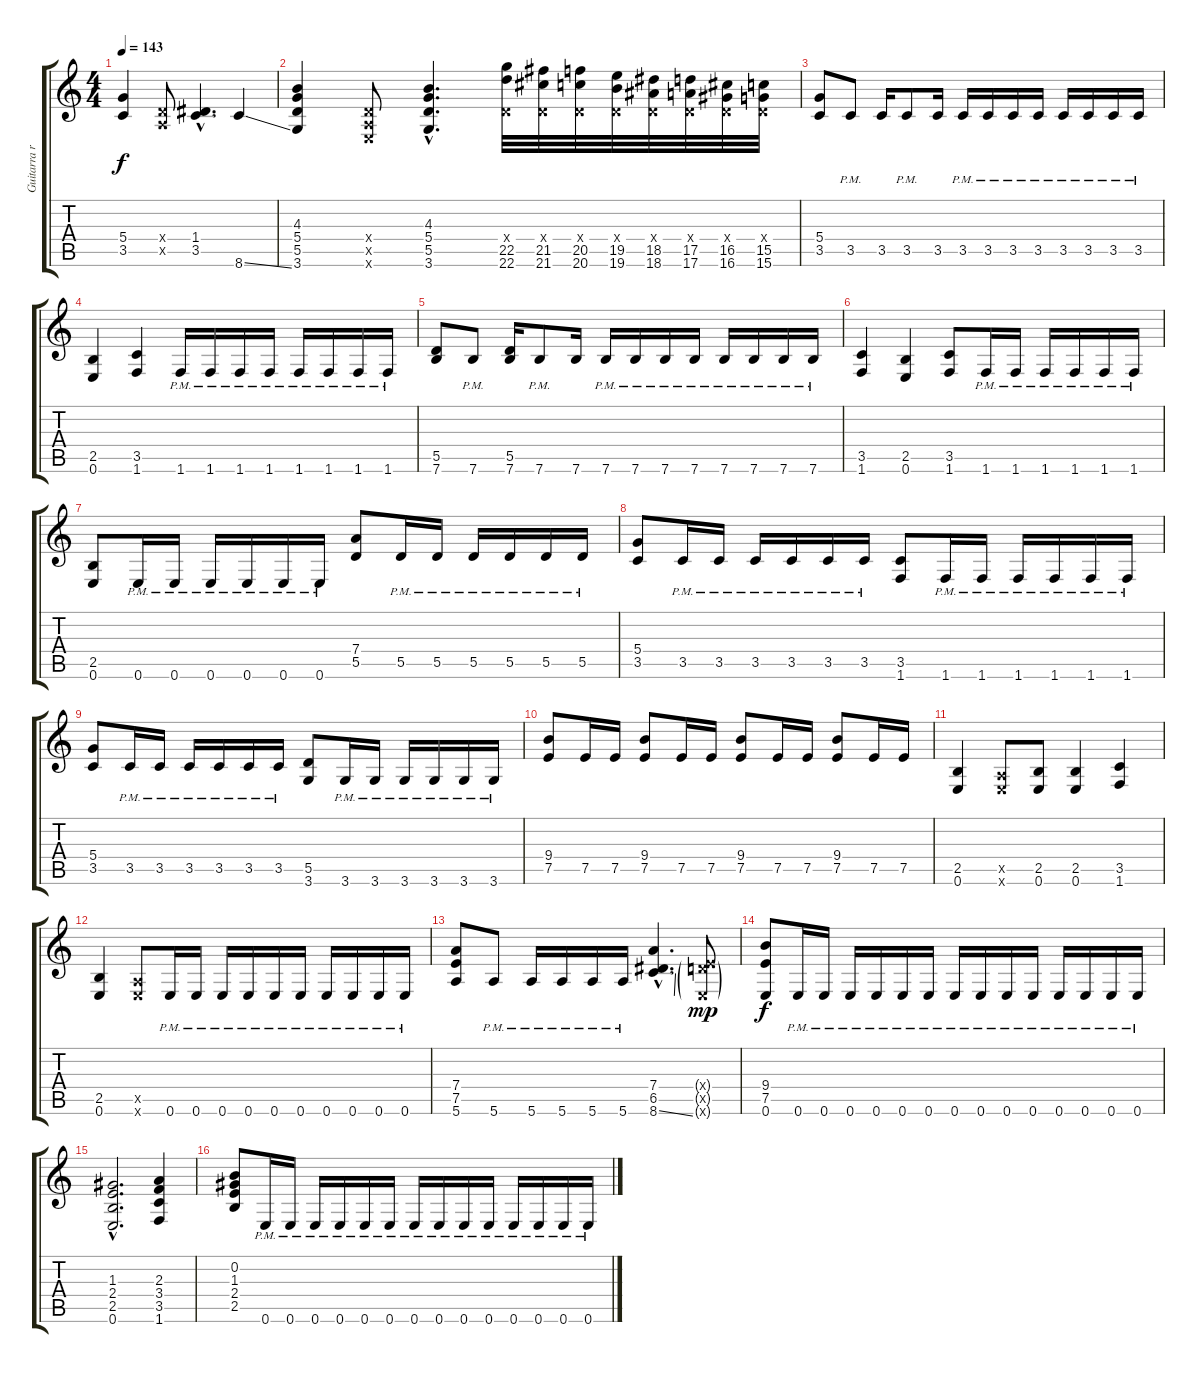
\track ("Guitarra ritmica" "Guitarra r") {instrument overdrivenguitar}
\staff {score tabs}
\tuning (E4 B3 G3 D3 A2 E2) {hide}
\ts (4 4)
\tempo 143
\clef g2
\ks c
(5.4 3.5).4{dy f} (0.4{x} 0.5{x}).8 (1.4{hac} 3.5{hac}).4{d} 8.6{ss}.4 |
(4.3 5.4 5.5 3.6).4 (0.4{x} 0.5{x} 0.6{x}).8 (4.3{hac} 5.4{hac} 5.5{hac} 3.6{hac}).4{d} (0.4{x} 22.5 22.6).32{instrument guitarfretnoise} (0.4{x} 21.5 21.6).32 (0.4{x} 20.5 20.6).32 (0.4{x} 19.5 19.6).32 (0.4{x} 18.5 18.6).32 (0.4{x} 17.5 17.6).32 (0.4{x} 16.5 16.6).32 (0.4{x} 15.5 15.6).32 |
(5.4 3.5).8{instrument overdrivenguitar} 3.5{pm}.8 3.5.16 3.5{pm}.8 3.5.16 3.5{pm}.16 3.5{pm}.16 3.5{pm}.16 3.5{pm}.16 3.5{pm}.16 3.5{pm}.16 3.5{pm}.16 3.5{pm}.16 |
(2.5 0.6).4 (3.5 1.6).4 1.6{pm}.16 1.6{pm}.16 1.6{pm}.16 1.6{pm}.16 1.6{pm}.16 1.6{pm}.16 1.6{pm}.16 1.6{pm}.16 |
(5.5 7.6).8 7.6{pm}.8 (5.5 7.6).16 7.6{pm}.8 7.6.16 7.6{pm}.16 7.6{pm}.16 7.6{pm}.16 7.6{pm}.16 7.6{pm}.16 7.6{pm}.16 7.6{pm}.16 7.6{pm}.16 |
(3.5 1.6).4 (2.5 0.6).4 (3.5 1.6).8 1.6{pm}.16 1.6{pm}.16 1.6{pm}.16 1.6{pm}.16 1.6{pm}.16 1.6{pm}.16 |
(2.5 0.6).8 0.6{pm}.16 0.6{pm}.16 0.6{pm}.16 0.6{pm}.16 0.6{pm}.16 0.6{pm}.16 (7.4 5.5).8 5.5{pm}.16 5.5{pm}.16 5.5{pm}.16 5.5{pm}.16 5.5{pm}.16 5.5{pm}.16 |
(5.4 3.5).8 3.5{pm}.16 3.5{pm}.16 3.5{pm}.16 3.5{pm}.16 3.5{pm}.16 3.5{pm}.16 (3.5 1.6).8 1.6{pm}.16 1.6{pm}.16 1.6{pm}.16 1.6{pm}.16 1.6{pm}.16 1.6{pm}.16 |
(5.4 3.5).8 3.5{pm}.16 3.5{pm}.16 3.5{pm}.16 3.5{pm}.16 3.5{pm}.16 3.5{pm}.16 (5.5 3.6).8 3.6{pm}.16 3.6{pm}.16 3.6{pm}.16 3.6{pm}.16 3.6{pm}.16 3.6{pm}.16 |
(9.4 7.5).8 7.5.16 7.5.16 (9.4 7.5).8 7.5.16 7.5.16 (9.4 7.5).8 7.5.16 7.5.16 (9.4 7.5).8 7.5.16 7.5.16 |
(2.5 0.6).4 (0.5{x} 0.6{x}).8 (2.5 0.6).8 (2.5 0.6).4 (3.5 1.6).4 |
(2.5 0.6).4 (0.5{x} 0.6{x}).8 0.6{pm}.16 0.6{pm}.16 0.6{pm}.16 0.6{pm}.16 0.6{pm}.16 0.6{pm}.16 0.6{pm}.16 0.6{pm}.16 0.6{pm}.16 0.6{pm}.16 |
(7.4 7.5 5.6).8 5.6{pm}.8 5.6{pm}.16 5.6{pm}.16 5.6{pm}.16 5.6{pm}.16 (7.4{hac} 6.5{hac} 8.6{ss hac}).4{d} (0.4{g x} 7.5{g x} 0.6{g x}).8{dy mp} |
(9.4 7.5 0.6).8{dy f} 0.6{pm}.16 0.6{pm}.16 0.6{pm}.16 0.6{pm}.16 0.6{pm}.16 0.6{pm}.16 0.6{pm}.16 0.6{pm}.16 0.6{pm}.16 0.6{pm}.16 0.6{pm}.16 0.6{pm}.16 0.6{pm}.16 0.6{pm}.16 |
(1.3{hac} 2.4{hac} 2.5{hac} 0.6{hac}).2{d} (2.3 3.4 3.5 1.6).4 |
(0.2 1.3 2.4 2.5).8 0.6{pm}.16 0.6{pm}.16 0.6{pm}.16 0.6{pm}.16 0.6{pm}.16 0.6{pm}.16 0.6{pm}.16 0.6{pm}.16 0.6{pm}.16 0.6{pm}.16 0.6{pm}.16 0.6{pm}.16 0.6{pm}.16 0.6{pm}.16
